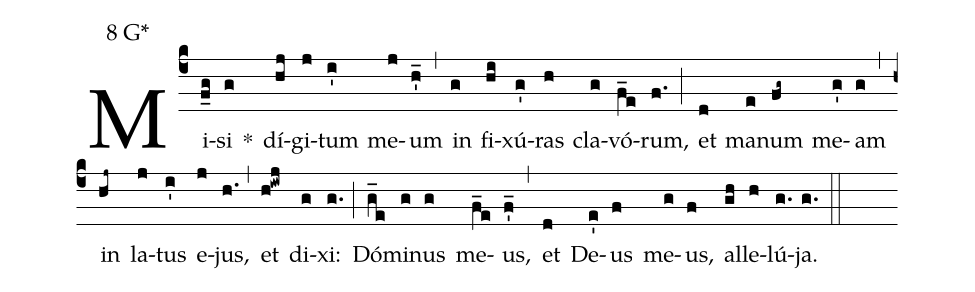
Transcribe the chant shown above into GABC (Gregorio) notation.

mode:8 G*;
%%
(c4) Mi(f_g)si(g) *() dí(hj)gi(j)tum(i') me(j)um(h'_) (,) in(g) fi(hi)xú(g')ras(h) cla(g)vó(f_e)rum,(f.) (;) et(d) ma(e)num(fg~) me(g')am(g) (,) in(hj~) la(j)tus(i') e(j)jus,(h.) (,) et(h!iwj) di(g)xi:(g.) (;) Dó(g_e)mi(g)nus(g) me(f_e)us,(f_') (,) et(d) De(e')us(f) me(g)us,(f) al(gh)le(h)lú(g.)ja.(g.) (::)
